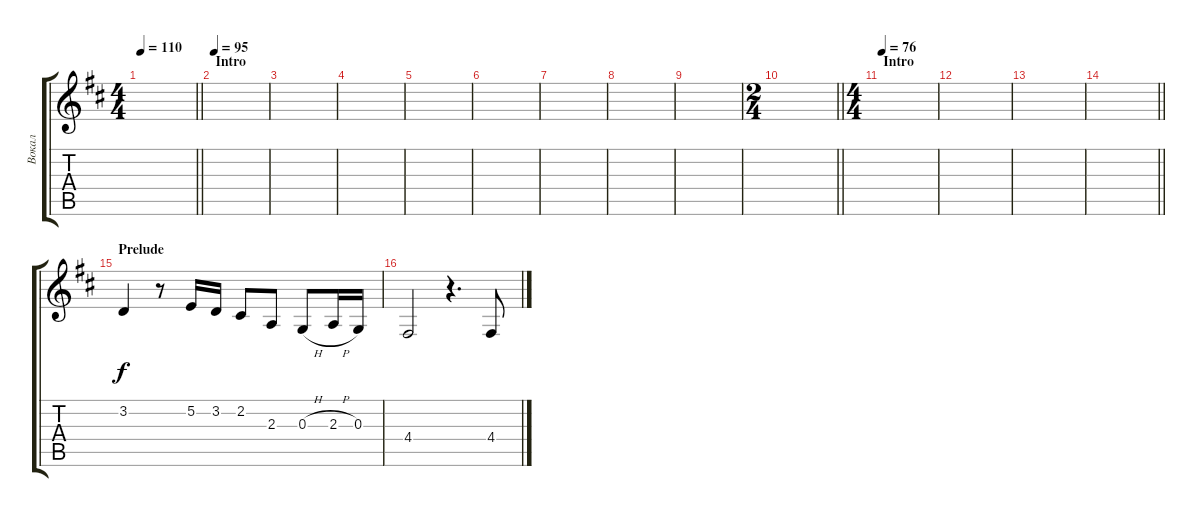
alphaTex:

\track ("Вокал" "Вокал") {instrument trumpet}
\staff {score tabs}
\tuning (E4 B3 G3 D3 A2 E2) {hide}
\ts (4 4)
\tempo 110
\clef g2
\barLineRight lightlight
\ks d
|
\section ("" "Intro")
\tempo 95
|
|
|
|
|
|
|
|
\ts (2 4)
\barLineRight lightlight
|
\ts (4 4)
\section ("" "Intro")
\tempo 76
|
|
|
\barLineRight lightlight
|
\section ("" "Prelude")
3.2.4 r.8 5.2.16 3.2.16 2.2.8 2.3.8 0.3{h}.8 2.3{h}.16 0.3.16 |
4.4.2 r.4{d} 4.4.8
